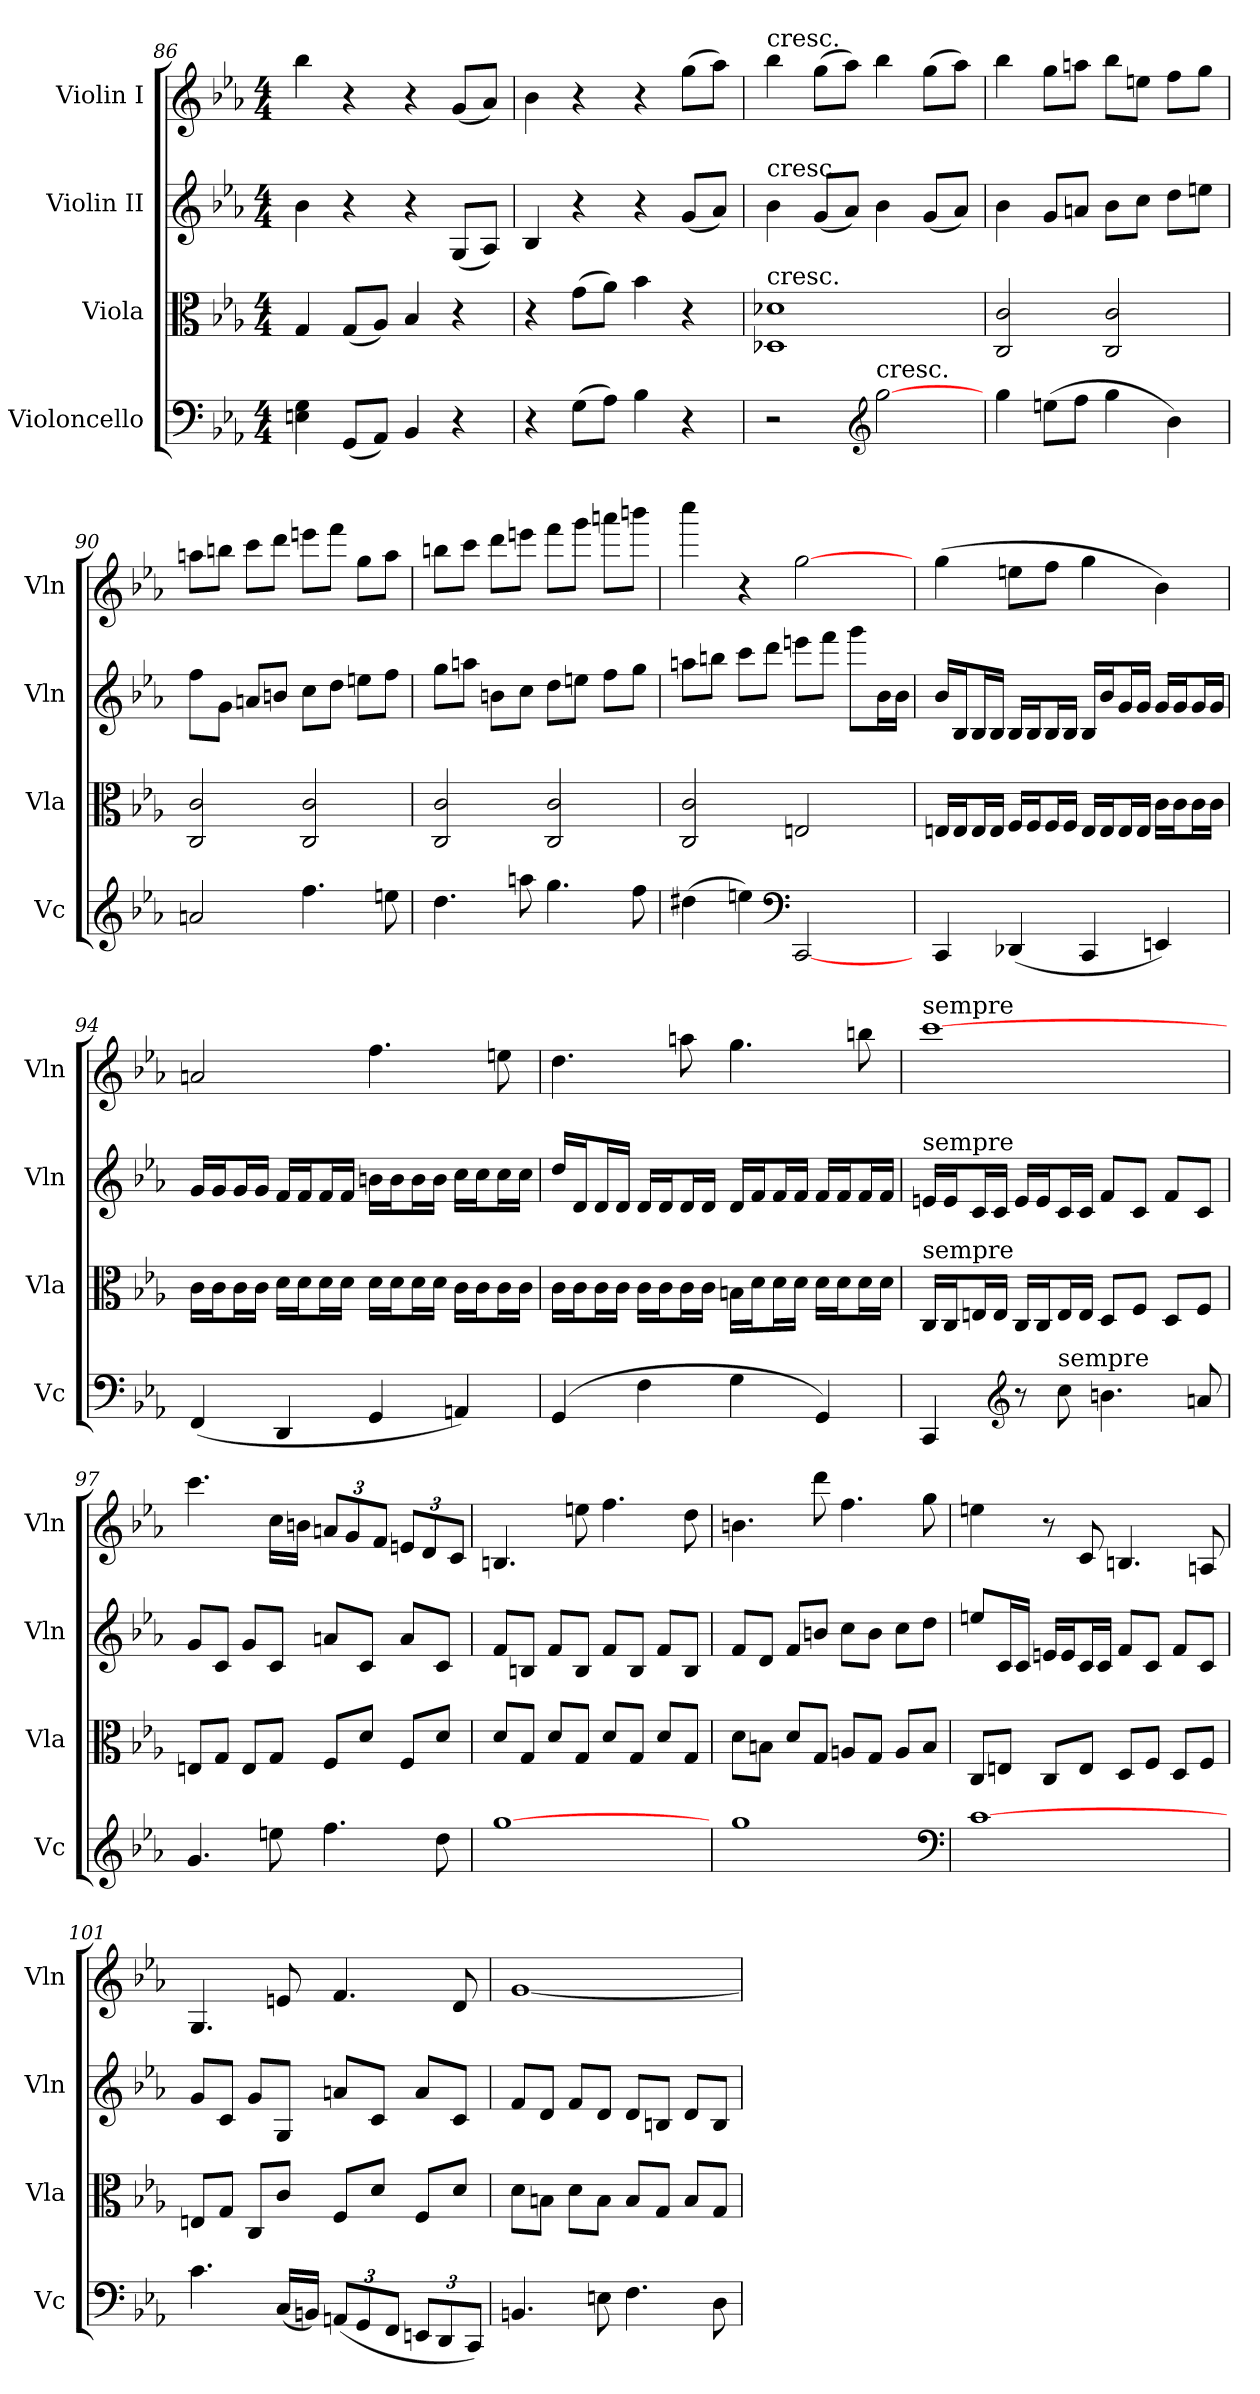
**kern	**kern	**kern	**kern
*part4	*part3	*part2	*part1
*staff4	*staff3	*staff2	*staff1
*I"Violoncello	*I"Viola	*I"Violin II	*I"Violin I
*I'Vc	*I'Vla	*I'Vln	*I'Vln
*clefF4	*clefC3	*clefG2	*clefG2
*k[b-e-a-]	*k[b-e-a-]	*k[b-e-a-]	*k[b-e-a-]
*E-:	*E-:	*E-:	*E-:
*M4/4	*M4/4	*M4/4	*M4/4
=86	=86	=86	=86
4En 4G	4G	4b-	4bb-
(8GG/L	(8G/L	4r	4r
8AA-/J)	8A-/J)	.	.
4BB-	4B-	4r	4r
4r	4r	(8G/L	(8g/L
.	.	8A-/J)	8a-/J)
=87	=87	=87	=87
4r	4r	4B-	4b-
(8G\L	(8g\L	4r	4r
8A-\J)	8a-\J)	.	.
4B-	4b-	4r	4r
4r	4r	(8g/L	(8gg\L
.	.	8a-/J)	8aa-\J)
=88	=88	=88	=88
!	!	!	!LO:TX:a:t=cresc.
!	!	!LO:TX:a:t=cresc.	!
!	!LO:TX:a:t=cresc.	!	!
2r	1D-X 1d-X	4b-	4bb-
.	.	(8g/L	(8gg\L
.	.	8a-/J)	8aa-\J)
*clefG2	*	*	*
!LO:TX:a:t=cresc.	!	!	!
[2gg	.	4b-	4bb-
.	.	(8g/L	(8gg\L
.	.	8a-/J)	8aa-\J)
=89	=89	=89	=89
4gg	2C 2c	4b-	4bb-
(8een\L	.	8g/L	8gg\L
8ff\J	.	8an/J	8aan\J
4gg	2C 2c	8b-\L	8bb-\L
.	.	8cc\J	8een\J
4b-)	.	8dd\L	8ff\L
.	.	8een\J	8gg\J
=90	=90	=90	=90
2an	2C 2c	8ff\L	8aan\L
.	.	8g\J	8bbn\J
.	.	8an/L	8ccc\L
.	.	8bn/J	8ddd\J
4.ff	2C 2c	8cc\L	8eeen\L
.	.	8dd\J	8fff\J
.	.	8een\L	8gg\L
8een	.	8ff\J	8aa\J
=91	=91	=91	=91
4.dd	2C 2c	8gg\L	8bbn\L
.	.	8aan\J	8ccc\J
.	.	8bn\L	8ddd\L
8aan	.	8cc\J	8eeen\J
4.gg	2C 2c	8dd\L	8fff\L
.	.	8een\J	8ggg\J
.	.	8ff\L	8aaan\L
8ff	.	8gg\J	8bbbn\J
=92	=92	=92	=92
(4dd#X	2C 2c	8aan\L	4cccc
.	.	8bbn\J	.
4een)	.	8ccc\L	4r
.	.	8ddd\J	.
*clefF4	*	*	*
[2CC	2En	8eeen\L	[2gg
.	.	8fff\J	.
.	.	8ggg\L	.
.	.	16b-\L	.
.	.	16b-\JJ	.
=93	=93	=93	=93
4CC	16En/LL	16b-/LL	(4gg
.	16E/J	16B-/J	.
.	16E/L	16B-/L	.
.	16E/JJ	16B-/JJ	.
(4DD-X	16F/LL	16B-/LL	8een\L
.	16F/J	16B-/J	.
.	16F/L	16B-/L	8ff\J
.	16F/JJ	16B-/JJ	.
4CC	16E/LL	16B-/LL	4gg
.	16E/J	16b-/J	.
.	16E/L	16g/L	.
.	16E/JJ	16g/JJ	.
4EEn)	16c\LL	16g/LL	4b-)
.	16c\J	16g/J	.
.	16c\L	16g/L	.
.	16c\JJ	16g/JJ	.
=94	=94	=94	=94
(4FF	16c\LL	16g/LL	2an
.	16c\J	16g/J	.
.	16c\L	16g/L	.
.	16c\JJ	16g/JJ	.
4DD	16d\LL	16f/LL	.
.	16d\J	16f/J	.
.	16d\L	16f/L	.
.	16d\JJ	16f/JJ	.
4GG	16d\LL	16bn\LL	4.ff
.	16d\J	16b\J	.
.	16d\L	16b\L	.
.	16d\JJ	16b\JJ	.
4AAn)	16c\LL	16cc\LL	.
.	16c\J	16cc\J	.
.	16c\L	16cc\L	8een
.	16c\JJ	16cc\JJ	.
=95	=95	=95	=95
(4GG	16c\LL	16dd/LL	4.dd
.	16c\J	16d/J	.
.	16c\L	16d/L	.
.	16c\JJ	16d/JJ	.
4F	16c\LL	16d/LL	.
.	16c\J	16d/J	.
.	16c\L	16d/L	8aan
.	16c\JJ	16d/JJ	.
4G	16Bn\LL	16d/LL	4.gg
.	16d\J	16f/J	.
.	16d\L	16f/L	.
.	16d\JJ	16f/JJ	.
4GG)	16d\LL	16f/LL	.
.	16d\J	16f/J	.
.	16d\L	16f/L	8bbn
.	16d\JJ	16f/JJ	.
=96	=96	=96	=96
!	!	!	!LO:TX:a:t=sempre
!	!	!LO:TX:a:t=sempre	!
!	!LO:TX:a:t=sempre	!	!
4CC	16C/LL	16en/LL	[1ccc
.	16C/J	16e/J	.
.	16En/L	16c/L	.
.	16E/JJ	16c/JJ	.
*clefG2	*	*	*
8r	16C/LL	16e/LL	.
.	16C/J	16e/J	.
!LO:TX:a:t=sempre	!	!	!
8cc	16E/L	16c/L	.
.	16E/JJ	16c/JJ	.
4.bn	8D/L	8f/L	.
.	8F/J	8c/J	.
.	8D/L	8f/L	.
8an	8F/J	8c/J	.
=97	=97	=97	=97
4.g	8En/L	8g/L	4.ccc
.	8G/J	8c/J	.
.	8E/L	8g/L	.
8een	8G/J	8c/J	16cc\LL
.	.	.	16bn\JJ
4.ff	8F/L	8an/L	12an/L
.	.	.	12g/
.	8d/J	8c/J	.
.	.	.	12f/J
.	8F/L	8a/L	12en/L
.	.	.	12d/
8dd	8d/J	8c/J	.
.	.	.	12c/J
=98	=98	=98	=98
[1gg	8d/L	8f/L	4.Bn
.	8G/J	8Bn/J	.
.	8d/L	8f/L	.
.	8G/J	8B/J	8een
.	8d/L	8f/L	4.ff
.	8G/J	8B/J	.
.	8d/L	8f/L	.
.	8G/J	8B/J	8dd
=99	=99	=99	=99
1gg	8d\L	8f/L	4.bn
.	8Bn\J	8d/J	.
.	8d/L	8f/L	.
.	8G/J	8bn/J	8ddd
.	8An/L	8cc\L	4.ff
.	8G/J	8b\J	.
.	8A/L	8cc\L	.
.	8B/J	8dd\J	8gg
*clefF4	*	*	*
=100	=100	=100	=100
[1c	8C/L	8een/L	4een
.	8En/J	16c/L	.
.	.	16c/JJ	.
.	8C/L	16en/LL	8r
.	.	16e/J	.
.	8E/J	16c/L	8c
.	.	16c/JJ	.
.	8D/L	8f/L	4.Bn
.	8F/J	8c/J	.
.	8D/L	8f/L	.
.	8F/J	8c/J	8An
=101	=101	=101	=101
4.c	8En/L	8g/L	4.G
.	8G/J	8c/J	.
.	8C/L	8g/L	.
(16C/LL	8c/J	8G/J	8en
16BBn/JJ)	.	.	.
(12AAn/L	8F/L	8an/L	4.f
12GG/	.	.	.
.	8d/J	8c/J	.
12FF/J	.	.	.
12EEn/L	8F/L	8a/L	.
12DD/	.	.	.
.	8d/J	8c/J	8d
12CC/J)	.	.	.
=102	=102	=102	=102
4.BBn	8d\L	8f/L	[1g
.	8Bn\J	8d/J	.
.	8d\L	8f/L	.
8En	8B\J	8d/J	.
4.F	8B/L	8d/L	.
.	8G/J	8Bn/J	.
.	8B/L	8d/L	.
8D	8G/J	8B/J	.
=	=	=	=
*-	*-	*-	*-
